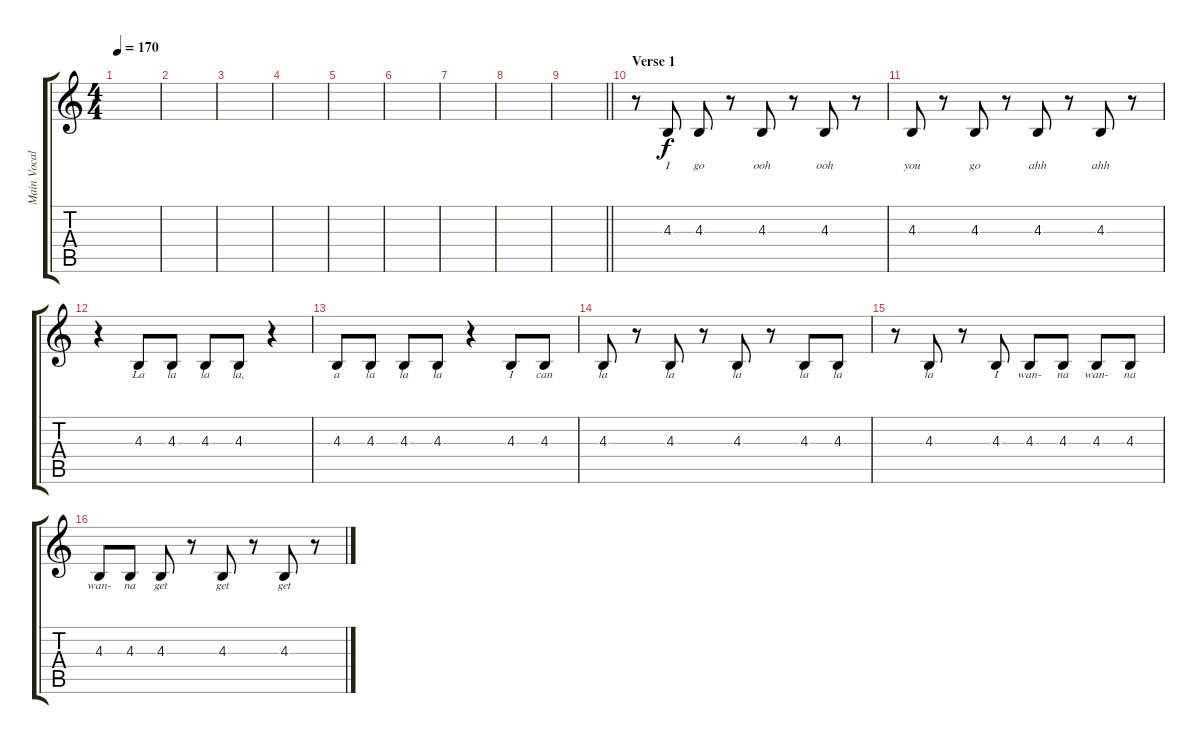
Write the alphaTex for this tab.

\track ("Main Vocals" "Main Vocal") {instrument lead6voice}
\staff {score tabs}
\tuning (E4 B3 G3 D3 A2 E2) {hide}
\ts (4 4)
\tempo 170
\clef g2
\ks c
|
|
|
|
|
|
|
|
\barLineRight lightlight
|
\section ("" "Verse 1")
r.8 4.3.8{lyrics (0 "I") lyrics (1 "") lyrics (2 "") lyrics (3 "") lyrics (4 "")} 4.3.8{lyrics (0 "go") lyrics (1 "") lyrics (2 "") lyrics (3 "") lyrics (4 "")} r.8 4.3.8{lyrics (0 "ooh") lyrics (1 "") lyrics (2 "") lyrics (3 "") lyrics (4 "")} r.8 4.3.8{lyrics (0 "ooh") lyrics (1 "") lyrics (2 "") lyrics (3 "") lyrics (4 "")} r.8 |
4.3.8{lyrics (0 "you") lyrics (1 "") lyrics (2 "") lyrics (3 "") lyrics (4 "")} r.8 4.3.8{lyrics (0 "go") lyrics (1 "") lyrics (2 "") lyrics (3 "") lyrics (4 "")} r.8 4.3.8{lyrics (0 "ahh") lyrics (1 "") lyrics (2 "") lyrics (3 "") lyrics (4 "")} r.8 4.3.8{lyrics (0 "ahh") lyrics (1 "") lyrics (2 "") lyrics (3 "") lyrics (4 "")} r.8 |
r.4 4.3.8{lyrics (0 "La") lyrics (1 "") lyrics (2 "") lyrics (3 "") lyrics (4 "")} 4.3.8{lyrics (0 "la") lyrics (1 "") lyrics (2 "") lyrics (3 "") lyrics (4 "")} 4.3.8{lyrics (0 "la") lyrics (1 "") lyrics (2 "") lyrics (3 "") lyrics (4 "")} 4.3.8{lyrics (0 "la,") lyrics (1 "") lyrics (2 "") lyrics (3 "") lyrics (4 "")} r.4 |
4.3.8{lyrics (0 "a") lyrics (1 "") lyrics (2 "") lyrics (3 "") lyrics (4 "")} 4.3.8{lyrics (0 "la") lyrics (1 "") lyrics (2 "") lyrics (3 "") lyrics (4 "")} 4.3.8{lyrics (0 "la") lyrics (1 "") lyrics (2 "") lyrics (3 "") lyrics (4 "")} 4.3.8{lyrics (0 "la") lyrics (1 "") lyrics (2 "") lyrics (3 "") lyrics (4 "")} r.4 4.3.8{lyrics (0 "I") lyrics (1 "") lyrics (2 "") lyrics (3 "") lyrics (4 "")} 4.3.8{lyrics (0 "can") lyrics (1 "") lyrics (2 "") lyrics (3 "") lyrics (4 "")} |
4.3.8{lyrics (0 "la") lyrics (1 "") lyrics (2 "") lyrics (3 "") lyrics (4 "")} r.8 4.3.8{lyrics (0 "la") lyrics (1 "") lyrics (2 "") lyrics (3 "") lyrics (4 "")} r.8 4.3.8{lyrics (0 "la") lyrics (1 "") lyrics (2 "") lyrics (3 "") lyrics (4 "")} r.8 4.3.8{lyrics (0 "la") lyrics (1 "") lyrics (2 "") lyrics (3 "") lyrics (4 "")} 4.3.8{lyrics (0 "la") lyrics (1 "") lyrics (2 "") lyrics (3 "") lyrics (4 "")} |
r.8 4.3.8{lyrics (0 "la") lyrics (1 "") lyrics (2 "") lyrics (3 "") lyrics (4 "")} r.8 4.3.8{lyrics (0 "I") lyrics (1 "") lyrics (2 "") lyrics (3 "") lyrics (4 "")} 4.3.8{lyrics (0 "wan-") lyrics (1 "") lyrics (2 "") lyrics (3 "") lyrics (4 "")} 4.3.8{lyrics (0 "na") lyrics (1 "") lyrics (2 "") lyrics (3 "") lyrics (4 "")} 4.3.8{lyrics (0 "wan-") lyrics (1 "") lyrics (2 "") lyrics (3 "") lyrics (4 "")} 4.3.8{lyrics (0 "na") lyrics (1 "") lyrics (2 "") lyrics (3 "") lyrics (4 "")} |
4.3.8{lyrics (0 "wan-") lyrics (1 "") lyrics (2 "") lyrics (3 "") lyrics (4 "")} 4.3.8{lyrics (0 "na") lyrics (1 "") lyrics (2 "") lyrics (3 "") lyrics (4 "")} 4.3.8{lyrics (0 "get") lyrics (1 "") lyrics (2 "") lyrics (3 "") lyrics (4 "")} r.8 4.3.8{lyrics (0 "get") lyrics (1 "") lyrics (2 "") lyrics (3 "") lyrics (4 "")} r.8 4.3.8{lyrics (0 "get") lyrics (1 "") lyrics (2 "") lyrics (3 "") lyrics (4 "")} r.8
